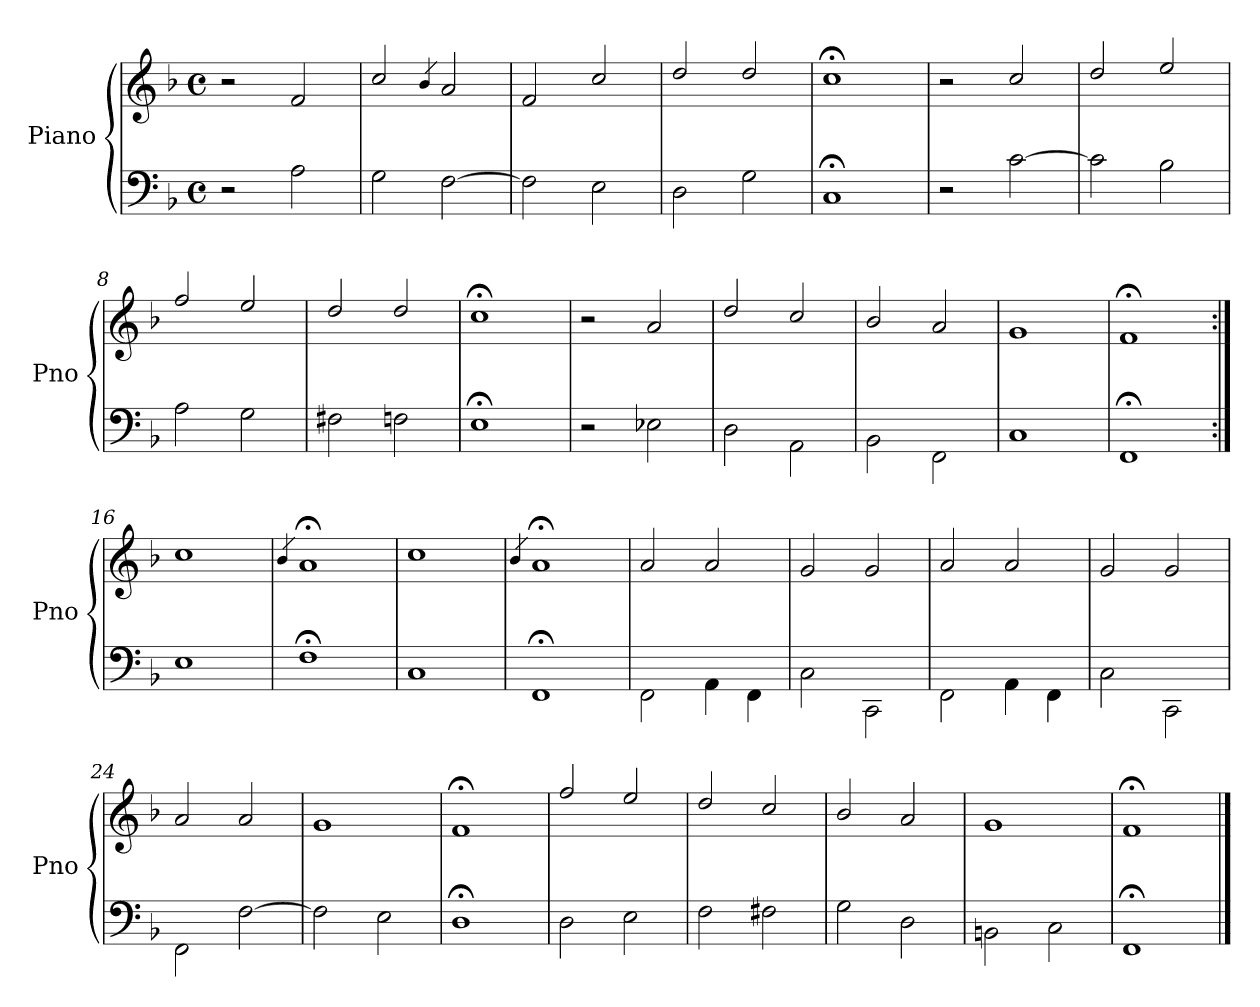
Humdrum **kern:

**kern	**kern
*part1	*part1
*staff2	*staff1
*I"Piano	*
*I'Pno	*
*clefF4	*clefG2
*k[b-]	*k[b-]
*F:	*F:
*M4/4	*M4/4
*met(c)	*met(c)
=1	=1
2r	2r
2A\	2f/
=2	=2
2G\	2cc/
.	4qb-/
[<2F\	2a/
=3	=3
2F\]	2f/
2E\	2cc/
=4	=4
2D\	2dd/
2G\	2dd/
=5	=5
1C;\	1cc;</
=6	=6
2r	2r
[<2c\	2cc/
=7	=7
2c\]	2dd/
2B-\	2ee/
=8	=8
2A\	2ff/
2G\	2ee/
=9	=9
2F#X\	2dd/
2Fn\	2dd/
=10	=10
1E;\	1cc;</
!!LO:LB:g=z
=11	=11
2r	2r
2E-X\	2a/
=12	=12
2D\	2dd/
2AA\	2cc/
=13	=13
2BB-\	2b-/
2FF\	2a/
=14	=14
1C\	1g/
=15	=15
1FF;\	1f;</
=16:|!	=16:|!
1E\	1cc/
=17	=17
.	4qb-/
1F;\	1a;</
=18	=18
1C\	1cc/
=19	=19
.	4qb-/
1FF;\	1a;</
!!LO:LB:g=z
=20	=20
2FF\	2a/
4AA\	2a/
4FF\	.
=21	=21
2C\	2g/
2CC\	2g/
=22	=22
2FF\	2a/
4AA\	2a/
4FF\	.
=23	=23
2C\	2g/
2CC\	2g/
=24	=24
2FF\	2a/
[<2F\	2a/
=25	=25
2F\]	1g/
2E\	.
=26	=26
1D;\	1f;</
!!LO:LB:g=z
=27	=27
2D\	2ff/
2E\	2ee/
=28	=28
2F\	2dd/
2F#X\	2cc/
=29	=29
2G\	2b-/
2D\	2a/
=30	=30
2BBn\	1g/
2C\	.
=31	=31
1FF;\	1f;</
==	==
*-	*-
